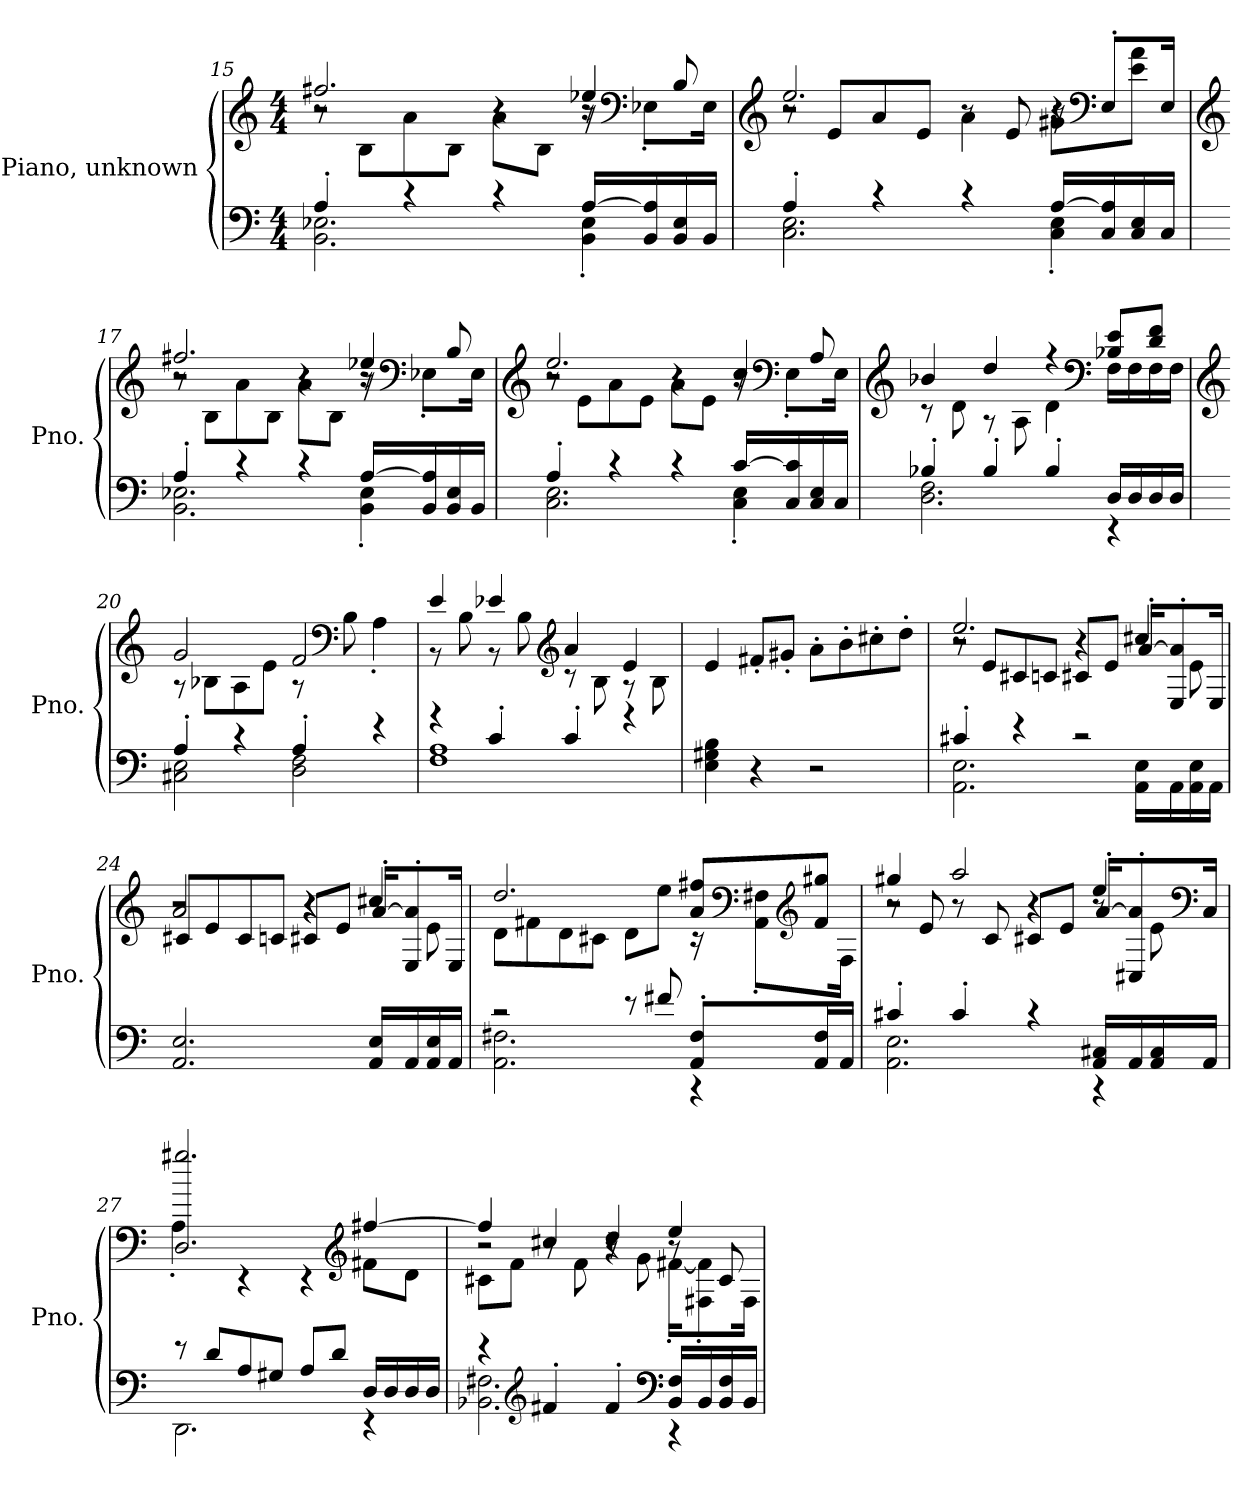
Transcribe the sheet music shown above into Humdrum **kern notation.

**kern	**kern
*part1	*part1
*staff2	*staff1
*I"Piano, unknown	*
*I'Pno.	*
*clefF4	*clefG2
*k[]	*k[]
*M4/4	*M4/4
=15	=15
*^	*^
*	*	*	*^
4A'/	2.BB\ 2.E-X\	2.ff#X/	8r	2r
.	.	.	8B\L	.
4r	.	.	8a\	.
.	.	.	8B\J	.
4r	.	.	8a\L	4r
.	.	.	8B\J	.
[16A/LL	4BB\' 4E-\'	4ee-X/	16r	8r
*	*	*clefF4	*	*
16BB/ 16A/]	.	.	8E-X'\L	.
16BB/ 16E-/	.	.	.	8B/
16BB/JJ	.	.	16E-\Jk	.
!!LO:LB:g=z	!!	!!
=16	=16	=16	=16	=16
*	*	*clefG2	*	*
4A'/	2.C\ 2.E\	2.ee/	2r	8r
.	.	.	.	8e/L
4r	.	.	.	8a/
.	.	.	.	8e/J
4r	.	.	4a\	8r
.	.	.	.	8e/
[16A/LL	4C\' 4E\'	4r	8g#X\L	16r
*	*	*clefF4	*	*
16C/ 16A/]	.	.	.	8E'/L
16C/ 16E/	.	.	8e\ 8a\J	.
16C/JJ	.	.	.	16E/Jk
=17	=17	=17	=17	=17
*	*	*clefG2	*	*
4A'/	2.BB\ 2.E-X\	2.ff#X/	8r	2r
.	.	.	8B\L	.
4r	.	.	8a\	.
.	.	.	8B\J	.
4r	.	.	8a\L	4r
.	.	.	8B\J	.
[16A/LL	4BB\' 4E-\'	4ee-X/	16r	8r
*	*	*clefF4	*	*
16BB/ 16A/]	.	.	8E-X'\L	.
16BB/ 16E-/	.	.	.	8B/
16BB/JJ	.	.	16E-\Jk	.
=18	=18	=18	=18	=18
*	*	*clefG2	*	*
4A'/	2.C\ 2.E\	2.ee/	8r	2r
.	.	.	8e\L	.
4r	.	.	8a\	.
.	.	.	8e\J	.
4r	.	.	8a\L	4r
.	.	.	8e\J	.
[16c/LL	4C\' 4E\'	4cc/	16r	8r
*	*	*clefF4	*	*
16C/ 16c/]	.	.	8E'\L	.
16C/ 16E/	.	.	.	8A/
16C/JJ	.	.	16E\Jk	.
*	*	*v	*v	*v
!!LO:PB:g=z
=19	=19	=19
*	*	*clefG2
*	*	*^
4B-X'/	2.D\ 2.F\	4b-X/	8r
.	.	.	8d\
4B-'/	.	4dd/	8r
.	.	.	8A\
4B-'/	.	4r	4d\
*	*	*clefF4	*
16D/LL	4r	8B-X/ 8e/L	16F\LL
16D/	.	.	16F\
16D/	.	8d/ 8f/J	16F\
16D/JJ	.	.	16F\JJ
=20	=20	=20	=20
*	*	*clefG2	*
4A'/	2C#X\ 2E\	2g/	8r
.	.	.	8B-X\L
4r	.	.	8A\
.	.	.	8e\J
4A'/	2D\ 2F\	2f/	8r
*	*	*clefF4	*
.	.	.	8B-\
4r	.	.	4A'\
=21	=21	=21	=21
4r	1F 1A	4e/	8r
.	.	.	8B\
4c'/	.	4e-X/	8r
.	.	.	8B\
*	*	*clefG2	*
4c'/	.	4a/	8r
.	.	.	8B\
4r	.	4e-/	8r
.	.	.	8B\
*v	*v	*	*
*	*v	*v
=22	=22
4E\ 4G#X\ 4B\	4e/
4r	8f#X'/L
.	8g#X'/J
2r	8a'\L
.	8b'\
.	8cc#X'\
.	8dd'\J
!!LO:LB:g=z
=23	=23
*^	*^
*	*	*	*^
4c#X'/	2.AA\ 2.E\	2.ee/	2r	8r
.	.	.	.	8e/L
4r	.	.	.	8c#X/
.	.	.	.	8cn/J
2r	.	.	4r	8c#X/L
.	.	.	.	8e/J
.	16AA\ 16E\LL	4cc#X/	8r	[16a'/KL
.	16AA\	.	.	8E/' 8a/]'
.	16AA\ 16E\	.	8e\	.
.	16AA\JJ	.	.	16E/Jk
*v	*v	*	*	*
=24	=24	=24	=24
2.AA/ 2.E/	2a/	2r	8c#X/L
.	.	.	8e/
.	.	.	8c#/
.	.	.	8cn/J
.	4r	4r	8c#X/L
.	.	.	8e/J
16AA/ 16E/LL	4cc#X/	8r	[16a'/KL
16AA/	.	.	8E/' 8a/]'
16AA/ 16E/	.	8e\	.
16AA/JJ	.	.	16E/Jk
*	*	*v	*v
!!LO:LB:g=z
=25	=25	=25
*^	*	*
2r	2.AA\ 2.F#X\	2.dd/	8d\L
.	.	.	8f#X\
.	.	.	8d\
.	.	.	8c#X\J
8r	.	.	8d\L
8f#X/	.	.	8ee\J
8AA/' 8F#/'L	4r	8a/ 8ff#X/L	16r
*	*	*clefF4	*
.	.	.	8AA\' 8F#X\'L
*	*	*clefG2	*
16AA/ 16F#/L	.	8f#/ 8gg#X/J	.
16AA/JJ	.	.	16F#\Jk
=26	=26	=26	=26
*	*	*	*^
4c#X'/	2.AA\ 2.E\	4gg#X/	2r	8r
.	.	.	.	8e/
4c#'/	.	2aa/	.	8r
.	.	.	.	8c/
4r	.	.	4r	8c#X/L
.	.	.	.	8e/J
16AA/ 16C#X/LL	4r	4ee/	8r	[16a'/KL
16AA/	.	.	.	8C#X/' 8a/]'
16AA/ 16C#/	.	.	8e\	.
*	*	*clefF4	*	*
16AA/JJ	.	.	.	16C#/Jk
*	*	*	*v	*v
!!LO:LB:g=z
=27	=27	=27	=27
8r	2.DD\	2.D/ 2.gg#X/	4A'\
8d/L	.	.	.
8A/	.	.	4r
8G#X/J	.	.	.
8A/L	.	.	4r
8d/J	.	.	.
*	*	*clefG2	*
16D/LL	4r	[4ff#X/	8f#X\L
16D/	.	.	.
16D/	.	.	8d\J
16D/JJ	.	.	.
=28	=28	=28	=28
*	*	*	*^
4r	2.BB-X\ 2.F#X\	4ff#/]	8c#X\L	2r
.	.	.	8f\J	.
*clefG2	*	*	*	*
4f#X'/	.	4cc#X/	8r	.
.	.	.	8f\	.
4f#'/	.	4dd/	8r	4r
.	.	.	8g\	.
*clefF4	*	*	*	*
16BB-/ 16F#/LL	4r	4ee/	[16f#X'\KL	8r
16BB-/	.	.	8F#X\' 8f#\]'	.
16BB-/ 16F#/	.	.	.	8c#/
16BB-/JJ	.	.	16F#\Jk	.
*v	*v	*	*	*
*	*v	*v	*v
=	=
*-	*-
